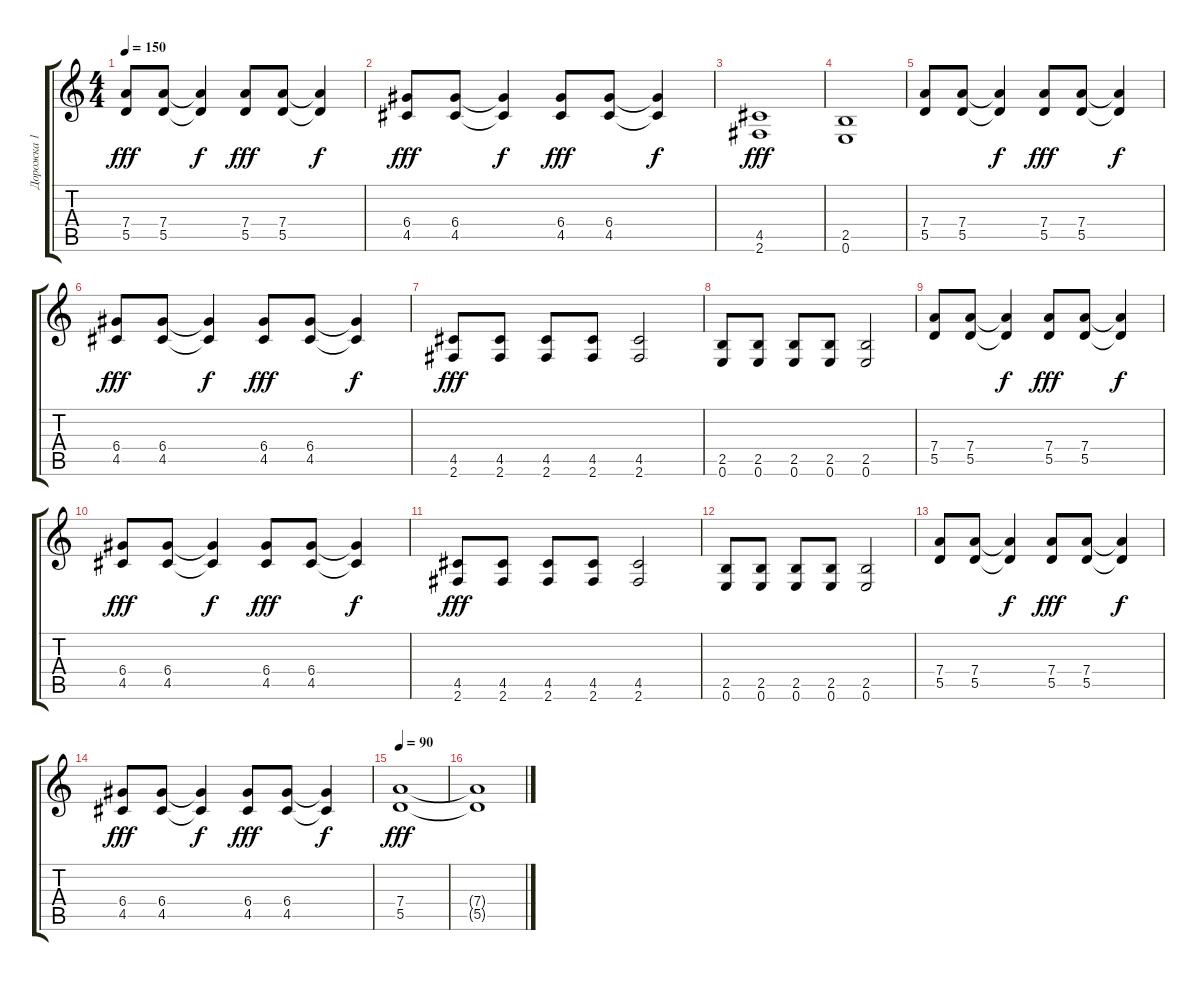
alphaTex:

\track ("Дорожка 1" "Дорожка 1") {instrument distortionguitar}
\staff {score tabs}
\tuning (E4 B3 G3 D3 A2 E2) {hide}
\ts (4 4)
\tempo 150
\clef g2
\ks c
(7.4 5.5).8{dy fff} (7.4 5.5).8 (7.4{t} 5.5{t}).4{dy f} (7.4 5.5).8{dy fff} (7.4 5.5).8 (7.4{t} 5.5{t}).4{dy f} |
(6.4 4.5).8{dy fff} (6.4 4.5).8 (6.4{t} 4.5{t}).4{dy f} (6.4 4.5).8{dy fff} (6.4 4.5).8 (6.4{t} 4.5{t}).4{dy f} |
(4.5 2.6).1{dy fff} |
(2.5 0.6).1 |
(7.4 5.5).8 (7.4 5.5).8 (7.4{t} 5.5{t}).4{dy f} (7.4 5.5).8{dy fff} (7.4 5.5).8 (7.4{t} 5.5{t}).4{dy f} |
(6.4 4.5).8{dy fff} (6.4 4.5).8 (6.4{t} 4.5{t}).4{dy f} (6.4 4.5).8{dy fff} (6.4 4.5).8 (6.4{t} 4.5{t}).4{dy f} |
(4.5 2.6).8{dy fff} (4.5 2.6).8 (4.5 2.6).8 (4.5 2.6).8 (4.5 2.6).2 |
(2.5 0.6).8 (2.5 0.6).8 (2.5 0.6).8 (2.5 0.6).8 (2.5 0.6).2 |
(7.4 5.5).8 (7.4 5.5).8 (7.4{t} 5.5{t}).4{dy f} (7.4 5.5).8{dy fff} (7.4 5.5).8 (7.4{t} 5.5{t}).4{dy f} |
(6.4 4.5).8{dy fff} (6.4 4.5).8 (6.4{t} 4.5{t}).4{dy f} (6.4 4.5).8{dy fff} (6.4 4.5).8 (6.4{t} 4.5{t}).4{dy f} |
(4.5 2.6).8{dy fff} (4.5 2.6).8 (4.5 2.6).8 (4.5 2.6).8 (4.5 2.6).2 |
(2.5 0.6).8 (2.5 0.6).8 (2.5 0.6).8 (2.5 0.6).8 (2.5 0.6).2 |
(7.4 5.5).8 (7.4 5.5).8 (7.4{t} 5.5{t}).4{dy f} (7.4 5.5).8{dy fff} (7.4 5.5).8 (7.4{t} 5.5{t}).4{dy f} |
(6.4 4.5).8{dy fff} (6.4 4.5).8 (6.4{t} 4.5{t}).4{dy f} (6.4 4.5).8{dy fff} (6.4 4.5).8 (6.4{t} 4.5{t}).4{dy f} |
\tempo 90
(7.4 5.5).1{dy fff} |
(7.4{t} 5.5{t}).1
